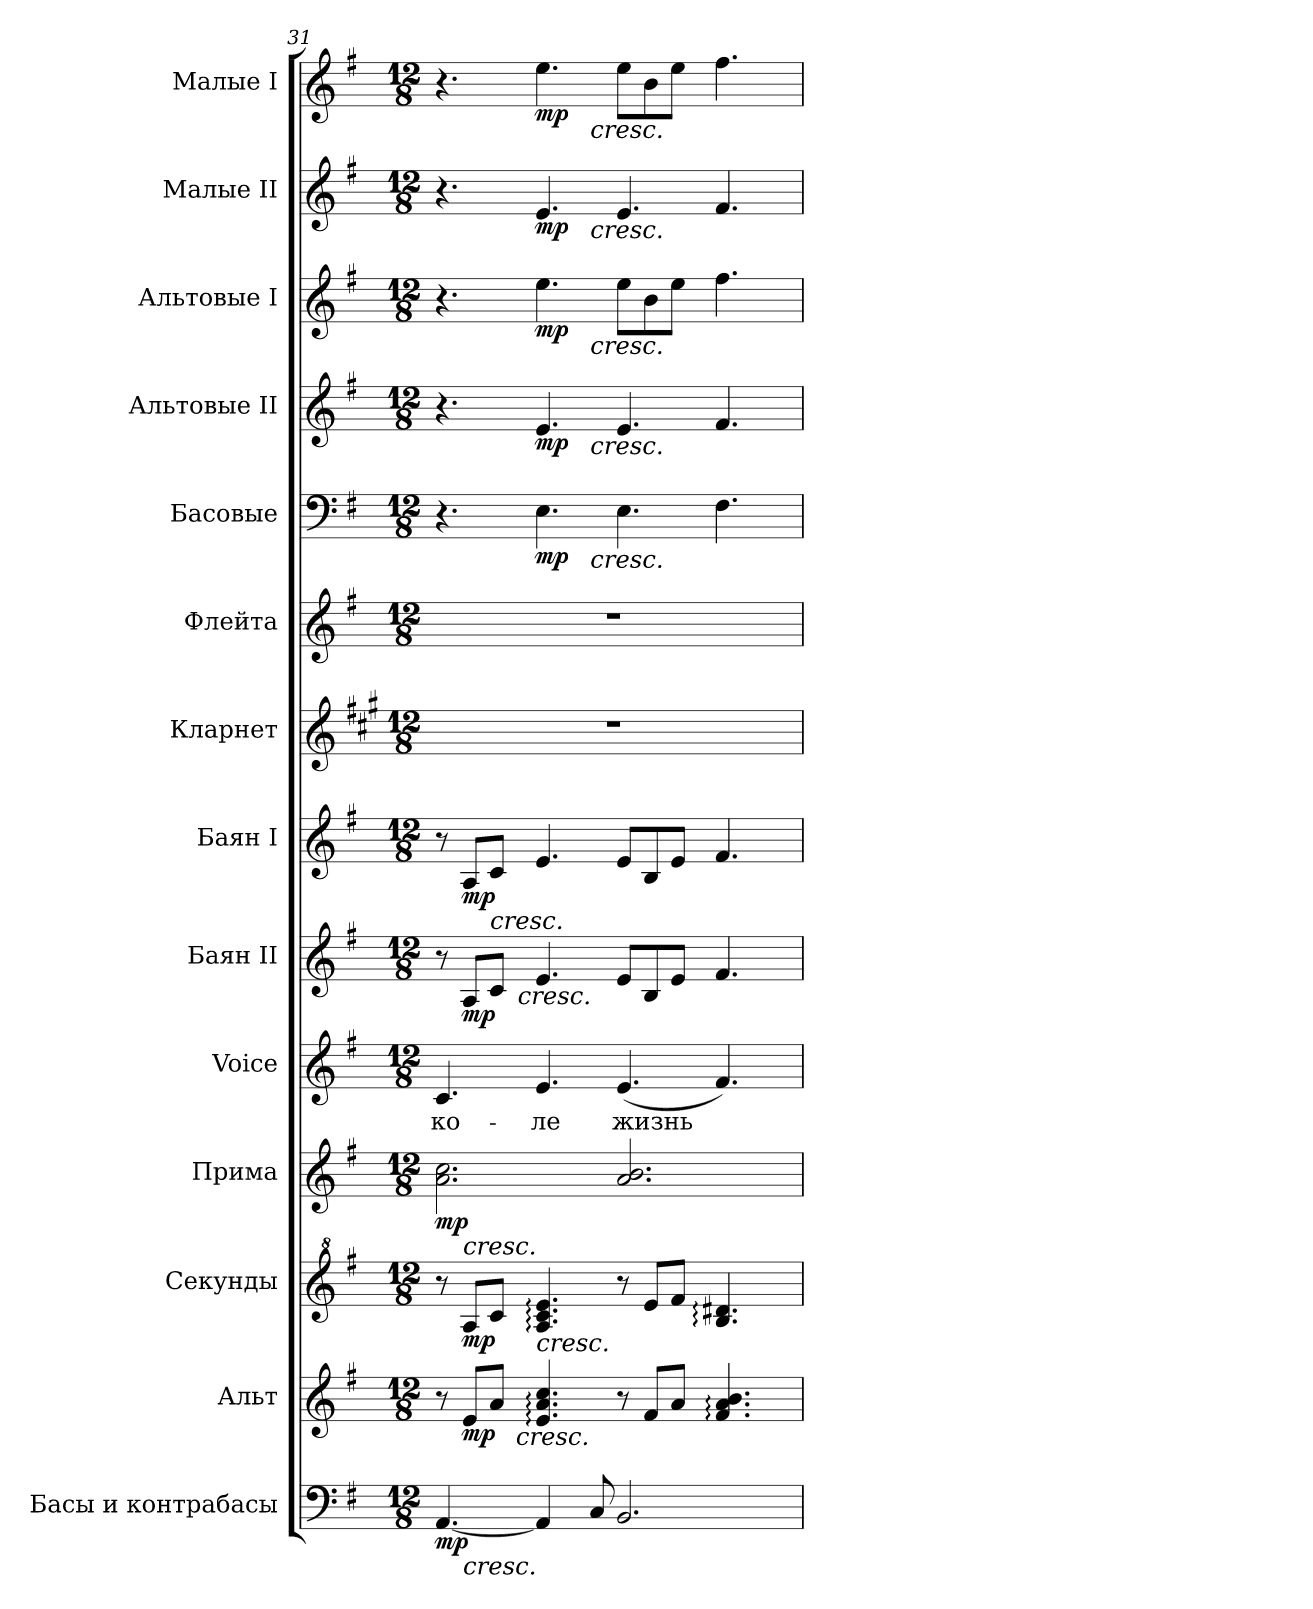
**kern	**dynam	**kern	**dynam	**kern	**dynam	**kern	**dynam	**kern	**text	**kern	**dynam	**kern	**dynam	**kern	**kern	**kern	**dynam	**kern	**dynam	**kern	**dynam	**kern	**dynam	**kern	**dynam
*part14	*part14	*part13	*part13	*part12	*part12	*part11	*part11	*part10	*part10	*part9	*part9	*part8	*part8	*part7	*part6	*part5	*part5	*part4	*part4	*part3	*part3	*part2	*part2	*part1	*part1
*staff14	*staff14	*staff13	*staff13	*staff12	*staff12	*staff11	*staff11	*staff10	*staff10	*staff9	*staff9	*staff8	*staff8	*staff7	*staff6	*staff5	*staff5	*staff4	*staff4	*staff3	*staff3	*staff2	*staff2	*staff1	*staff1
*I"Басы и контрабасы	*	*I"Альт	*	*I"Секунды	*	*I"Прима	*	*I"Voice	*	*I"Баян II	*	*I"Баян I	*	*I"Кларнет	*I"Флейта	*I"Басовые	*	*I"Альтовые II	*	*I"Альтовые I	*	*I"Малые II	*	*I"Малые I	*
*	*	*	*	*	*	*	*	*I'Voice	*	*	*	*	*	*	*	*	*	*	*	*	*	*	*	*	*
*clefF4	*	*clefG2	*	*clefG^2	*	*clefG2	*	*clefG2	*	*clefG2	*	*clefG2	*	*clefG2	*clefG2	*clefF4	*	*clefG2	*	*clefG2	*	*clefG2	*	*clefG2	*
*ITrd7c12	*	*ITrd7c12	*	*ITrd7c12	*	*ITrd7c12	*	*	*	*	*	*	*	*ITrd1c2	*	*	*	*	*	*	*	*	*	*	*
*k[f#]	*	*k[f#]	*	*k[f#]	*	*k[f#]	*	*k[f#]	*	*k[f#]	*	*k[f#]	*	*k[f#]	*k[f#]	*k[f#]	*	*k[f#]	*	*k[f#]	*	*k[f#]	*	*k[f#]	*
*G:	*	*G:	*	*G:	*	*G:	*	*G:	*	*G:	*	*G:	*	*G:	*G:	*G:	*	*G:	*	*G:	*	*G:	*	*G:	*
*M12/8	*	*M12/8	*	*M12/8	*	*M12/8	*	*M12/8	*	*M12/8	*	*M12/8	*	*M12/8	*M12/8	*M12/8	*	*M12/8	*	*M12/8	*	*M12/8	*	*M12/8	*
=31	=31	=31	=31	=31	=31	=31	=31	=31	=31	=31	=31	=31	=31	=31	=31	=31	=31	=31	=31	=31	=31	=31	=31	=31	=31
!	!	!	!	!	!	!	!	!	!LO:LY:b:color=#000000	!	!	!	!	!LO:N:vis=1	!LO:N:vis=1	!	!	!	!	!	!	!	!	!	!
*^	*	*^	*	*	*	*^	*	*	*	*^	*	*	*	*	*	*^	*	*^	*	*^	*	*^	*	*^	*
[<4.AAAi/	8ryy	mp	8r	4ryy	.	8r	.	2.Ai\ 2.ci	8ryy	mp	4.ci/	-ко-	8r	4ryy	.	8r	.	1.r	1.r	4.r	2ryy	.	4.r	2ryy	.	4.r	2ryy	.	4.r	2ryy	.	4.r	2ryy	.
!	!	!	!	!	!	!	!	!	!LO:TX:b:i:t=cresc.	!	!	!	!	!	!	!	!	!	!	!	!	!	!	!	!	!	!	!	!	!	!	!	!	!
!	!LO:TX:b:i:t=cresc.	!	!	!	!	!	!	!	!	!	!	!	!	!	!	!	!	!	!	!	!	!	!	!	!	!	!	!	!	!	!	!	!	!
.	1ryy	.	8Ei/L	.	mp	8Ai/L	mp	.	1ryy	.	.	.	8Ai/L	.	mp	8Ai/L	mp	.	.	.	.	.	.	.	.	.	.	.	.	.	.	.	.	.
!	!	!	!	!	!	!	!	!	!	!	!	!	!	!	!	!LO:TX:b:i:t=cresc.	!	!	!	!	!	!	!	!	!	!	!	!	!	!	!	!	!	!
.	.	.	8Ai/J	32ryy	.	8ci/J	.	.	.	.	.	.	8ci/J	32...ryy	.	8ci/J	.	.	.	.	.	.	.	.	.	.	.	.	.	.	.	.	.	.
.	.	.	.	64ryy	.	.	.	.	.	.	.	.	.	.	.	.	.	.	.	.	.	.	.	.	.	.	.	.	.	.	.	.	.	.
.	.	.	.	128ryy	.	.	.	.	.	.	.	.	.	.	.	.	.	.	.	.	.	.	.	.	.	.	.	.	.	.	.	.	.	.
.	.	.	.	512ryy	.	.	.	.	.	.	.	.	.	.	.	.	.	.	.	.	.	.	.	.	.	.	.	.	.	.	.	.	.	.
!	!	!	!	!LO:TX:b:i:t=cresc.	!	!	!	!	!	!	!	!	!	!	!	!	!	!	!	!	!	!	!	!	!	!	!	!	!	!	!	!	!	!
.	.	.	.	1ryy	.	.	.	.	.	.	.	.	.	.	.	.	.	.	.	.	.	.	.	.	.	.	.	.	.	.	.	.	.	.
!	!	!	!	!	!	!	!	!	!	!	!	!	!	!LO:TX:b:i:t=cresc.	!	!	!	!	!	!	!	!	!	!	!	!	!	!	!	!	!	!	!	!
.	.	.	.	.	.	.	.	.	.	.	.	.	.	1ryy	.	.	.	.	.	.	.	.	.	.	.	.	.	.	.	.	.	.	.	.
!	!	!	!	!	!	!LO:TX:b:i:t=cresc.	!	!	!	!	!	!	!	!	!	!	!	!	!	!	!	!	!	!	!	!	!	!	!	!	!	!	!	!
!	!	!	!	!	!	!	!	!	!	!	!	!LO:LY:b:color=#000000	!	!	!	!	!	!	!	!	!	!	!	!	!	!	!	!	!	!	!	!	!	!
4AAAi/]	.	.	4.Ei/: 4.Ai: 4.ci:	.	.	4.Ai/: 4.ci: 4.ei:	.	.	.	.	4.ei/	-ле	4.ei/	.	.	4.ei/	.	.	.	4.Ei\	.	mp	4.ei/	.	mp	4.eei\	.	mp	4.ei/	.	mp	4.eei\	.	mp
.	.	.	.	.	.	.	.	.	.	.	.	.	.	.	.	.	.	.	.	.	8ryy	.	.	8ryy	.	.	8ryy	.	.	8ryy	.	.	8ryy	.
!	!	!	!	!	!	!	!	!	!	!	!	!	!	!	!	!	!	!	!	!	!	!	!	!	!	!	!	!	!	!	!	!	!LO:TX:b:i:t=cresc.	!
!	!	!	!	!	!	!	!	!	!	!	!	!	!	!	!	!	!	!	!	!	!	!	!	!	!	!	!	!	!	!LO:TX:b:i:t=cresc.	!	!	!	!
!	!	!	!	!	!	!	!	!	!	!	!	!	!	!	!	!	!	!	!	!	!	!	!	!	!	!	!LO:TX:b:i:t=cresc.	!	!	!	!	!	!	!
!	!	!	!	!	!	!	!	!	!	!	!	!	!	!	!	!	!	!	!	!	!	!	!	!LO:TX:b:i:t=cresc.	!	!	!	!	!	!	!	!	!	!
!	!	!	!	!	!	!	!	!	!	!	!	!	!	!	!	!	!	!	!	!	!LO:TX:b:i:t=cresc.	!	!	!	!	!	!	!	!	!	!	!	!	!
8CCi/	.	.	.	.	.	.	.	.	.	.	.	.	.	.	.	.	.	.	.	.	2..ryy	.	.	2..ryy	.	.	2..ryy	.	.	2..ryy	.	.	2..ryy	.
!	!	!	!	!	!	!	!	!	!	!	!	!LO:LY:b:color=#000000	!	!	!	!	!	!	!	!	!	!	!	!	!	!	!	!	!	!	!	!	!	!
2.BBBi/	.	.	8r	.	.	8r	.	2.Ai/ 2.Bi	.	.	(4.ei/	жизнь	8ei/L	.	.	8ei/L	.	.	.	4.Ei\	.	.	4.ei/	.	.	8eei\L	.	.	4.ei/	.	.	8eei\L	.	.
.	.	.	8F#i/L	.	.	8ei/L	.	.	.	.	.	.	8Bi/	.	.	8Bi/	.	.	.	.	.	.	.	.	.	8bi\	.	.	.	.	.	8bi\	.	.
.	.	.	8Ai/J	.	.	8f#i/J	.	.	.	.	.	.	8ei/J	.	.	8ei/J	.	.	.	.	.	.	.	.	.	8eei\J	.	.	.	.	.	8eei\J	.	.
.	4.ryy	.	4.F#i/: 4.Ai: 4.Bi:	.	.	4.Bi/: 4.d#Xi:	.	.	4.ryy	.	4.f#i/)	.	4.f#i/	.	.	4.f#i/	.	.	.	4.F#i\	.	.	4.f#i/	.	.	4.ff#i\	.	.	4.f#i/	.	.	4.ff#i\	.	.
.	.	.	.	8ryy	.	.	.	.	.	.	.	.	.	.	.	.	.	.	.	.	.	.	.	.	.	.	.	.	.	.	.	.	.	.
.	.	.	.	.	.	.	.	.	.	.	.	.	.	8ryy	.	.	.	.	.	.	.	.	.	.	.	.	.	.	.	.	.	.	.	.
.	.	.	.	16ryy	.	.	.	.	.	.	.	.	.	.	.	.	.	.	.	.	.	.	.	.	.	.	.	.	.	.	.	.	.	.
.	.	.	.	.	.	.	.	.	.	.	.	.	.	16ryy	.	.	.	.	.	.	.	.	.	.	.	.	.	.	.	.	.	.	.	.
.	.	.	.	256.ryy	.	.	.	.	.	.	.	.	.	.	.	.	.	.	.	.	.	.	.	.	.	.	.	.	.	.	.	.	.	.
.	.	.	.	.	.	.	.	.	.	.	.	.	.	256ryy	.	.	.	.	.	.	.	.	.	.	.	.	.	.	.	.	.	.	.	.
*v	*v	*	*	*	*	*	*	*v	*v	*	*	*	*v	*v	*	*	*	*	*	*v	*v	*	*v	*v	*	*v	*v	*	*v	*v	*	*v	*v	*
*	*	*v	*v	*	*	*	*	*	*	*	*	*	*	*	*	*	*	*	*	*	*	*	*	*	*	*
=	=	=	=	=	=	=	=	=	=	=	=	=	=	=	=	=	=	=	=	=	=	=	=	=	=
*-	*-	*-	*-	*-	*-	*-	*-	*-	*-	*-	*-	*-	*-	*-	*-	*-	*-	*-	*-	*-	*-	*-	*-	*-	*-
